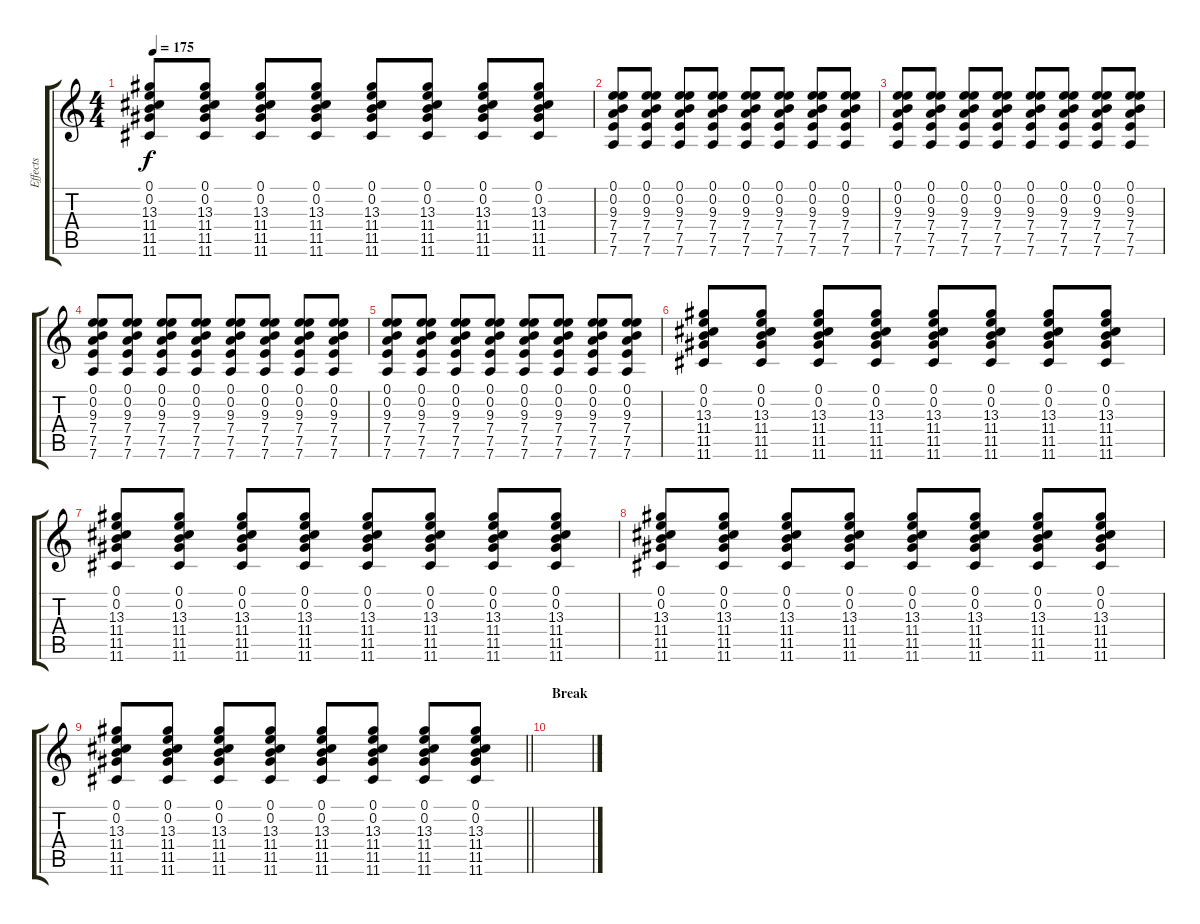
\track ("Effects" "Effects") {instrument electricguitarclean}
\staff {score tabs}
\tuning (E4 B3 G3 D3 A2 D2) {hide}
\ts (4 4)
\tempo 175
\clef g2
\ks c
(0.1 0.2 13.3 11.4 11.5 11.6).8{dy f} (0.1 0.2 13.3 11.4 11.5 11.6).8 (0.1 0.2 13.3 11.4 11.5 11.6).8 (0.1 0.2 13.3 11.4 11.5 11.6).8 (0.1 0.2 13.3 11.4 11.5 11.6).8 (0.1 0.2 13.3 11.4 11.5 11.6).8 (0.1 0.2 13.3 11.4 11.5 11.6).8 (0.1 0.2 13.3 11.4 11.5 11.6).8 |
(0.1 0.2 9.3 7.4 7.5 7.6).8{volume 16 instrument electricguitarclean} (0.1 0.2 9.3 7.4 7.5 7.6).8 (0.1 0.2 9.3 7.4 7.5 7.6).8 (0.1 0.2 9.3 7.4 7.5 7.6).8 (0.1 0.2 9.3 7.4 7.5 7.6).8 (0.1 0.2 9.3 7.4 7.5 7.6).8 (0.1 0.2 9.3 7.4 7.5 7.6).8 (0.1 0.2 9.3 7.4 7.5 7.6).8 |
(0.1 0.2 9.3 7.4 7.5 7.6).8 (0.1 0.2 9.3 7.4 7.5 7.6).8 (0.1 0.2 9.3 7.4 7.5 7.6).8 (0.1 0.2 9.3 7.4 7.5 7.6).8 (0.1 0.2 9.3 7.4 7.5 7.6).8 (0.1 0.2 9.3 7.4 7.5 7.6).8 (0.1 0.2 9.3 7.4 7.5 7.6).8 (0.1 0.2 9.3 7.4 7.5 7.6).8 |
(0.1 0.2 9.3 7.4 7.5 7.6).8 (0.1 0.2 9.3 7.4 7.5 7.6).8 (0.1 0.2 9.3 7.4 7.5 7.6).8 (0.1 0.2 9.3 7.4 7.5 7.6).8 (0.1 0.2 9.3 7.4 7.5 7.6).8 (0.1 0.2 9.3 7.4 7.5 7.6).8 (0.1 0.2 9.3 7.4 7.5 7.6).8 (0.1 0.2 9.3 7.4 7.5 7.6).8 |
(0.1 0.2 9.3 7.4 7.5 7.6).8 (0.1 0.2 9.3 7.4 7.5 7.6).8 (0.1 0.2 9.3 7.4 7.5 7.6).8 (0.1 0.2 9.3 7.4 7.5 7.6).8 (0.1 0.2 9.3 7.4 7.5 7.6).8 (0.1 0.2 9.3 7.4 7.5 7.6).8 (0.1 0.2 9.3 7.4 7.5 7.6).8 (0.1 0.2 9.3 7.4 7.5 7.6).8 |
(0.1 0.2 13.3 11.4 11.5 11.6).8 (0.1 0.2 13.3 11.4 11.5 11.6).8 (0.1 0.2 13.3 11.4 11.5 11.6).8 (0.1 0.2 13.3 11.4 11.5 11.6).8 (0.1 0.2 13.3 11.4 11.5 11.6).8 (0.1 0.2 13.3 11.4 11.5 11.6).8 (0.1 0.2 13.3 11.4 11.5 11.6).8 (0.1 0.2 13.3 11.4 11.5 11.6).8 |
(0.1 0.2 13.3 11.4 11.5 11.6).8 (0.1 0.2 13.3 11.4 11.5 11.6).8 (0.1 0.2 13.3 11.4 11.5 11.6).8 (0.1 0.2 13.3 11.4 11.5 11.6).8 (0.1 0.2 13.3 11.4 11.5 11.6).8 (0.1 0.2 13.3 11.4 11.5 11.6).8 (0.1 0.2 13.3 11.4 11.5 11.6).8 (0.1 0.2 13.3 11.4 11.5 11.6).8 |
(0.1 0.2 13.3 11.4 11.5 11.6).8 (0.1 0.2 13.3 11.4 11.5 11.6).8 (0.1 0.2 13.3 11.4 11.5 11.6).8 (0.1 0.2 13.3 11.4 11.5 11.6).8 (0.1 0.2 13.3 11.4 11.5 11.6).8 (0.1 0.2 13.3 11.4 11.5 11.6).8 (0.1 0.2 13.3 11.4 11.5 11.6).8 (0.1 0.2 13.3 11.4 11.5 11.6).8 |
\barLineRight lightlight
(0.1 0.2 13.3 11.4 11.5 11.6).8 (0.1 0.2 13.3 11.4 11.5 11.6).8 (0.1 0.2 13.3 11.4 11.5 11.6).8 (0.1 0.2 13.3 11.4 11.5 11.6).8 (0.1 0.2 13.3 11.4 11.5 11.6).8 (0.1 0.2 13.3 11.4 11.5 11.6).8 (0.1 0.2 13.3 11.4 11.5 11.6).8 (0.1 0.2 13.3 11.4 11.5 11.6).8 |
\section ("" "Break")
